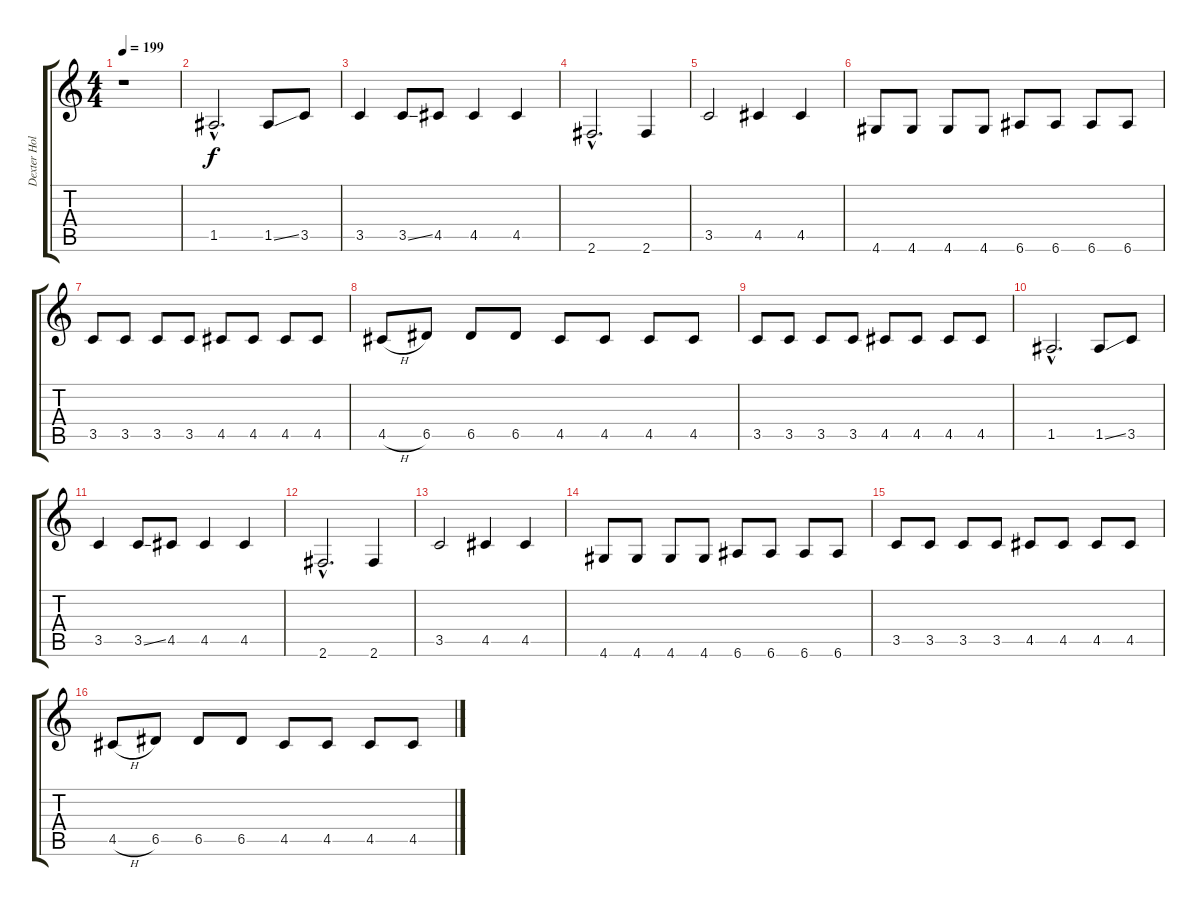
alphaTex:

\track ("Dexter Holland" "Dexter Hol") {instrument distortionguitar}
\staff {score tabs}
\tuning (E4 B3 G3 D3 A2 E2) {hide}
\ts (4 4)
\tempo 199
\clef g2
\ks c
r.1{dy f} |
1.5{hac}.2{d} 1.5{ss}.8 3.5.8 |
3.5.4 3.5{ss}.8 4.5.8 4.5.4 4.5.4 |
2.6{hac}.2{d} 2.6.4 |
3.5.2 4.5.4 4.5.4 |
4.6.8 4.6.8 4.6.8 4.6.8 6.6.8 6.6.8 6.6.8 6.6.8 |
3.5.8 3.5.8 3.5.8 3.5.8 4.5.8 4.5.8 4.5.8 4.5.8 |
4.5{h}.8 6.5.8 6.5.8 6.5.8 4.5.8 4.5.8 4.5.8 4.5.8 |
3.5.8 3.5.8 3.5.8 3.5.8 4.5.8 4.5.8 4.5.8 4.5.8 |
1.5{hac}.2{d} 1.5{ss}.8 3.5.8 |
3.5.4 3.5{ss}.8 4.5.8 4.5.4 4.5.4 |
2.6{hac}.2{d} 2.6.4 |
3.5.2 4.5.4 4.5.4 |
4.6.8 4.6.8 4.6.8 4.6.8 6.6.8 6.6.8 6.6.8 6.6.8 |
3.5.8 3.5.8 3.5.8 3.5.8 4.5.8 4.5.8 4.5.8 4.5.8 |
4.5{h}.8 6.5.8 6.5.8 6.5.8 4.5.8 4.5.8 4.5.8 4.5.8
